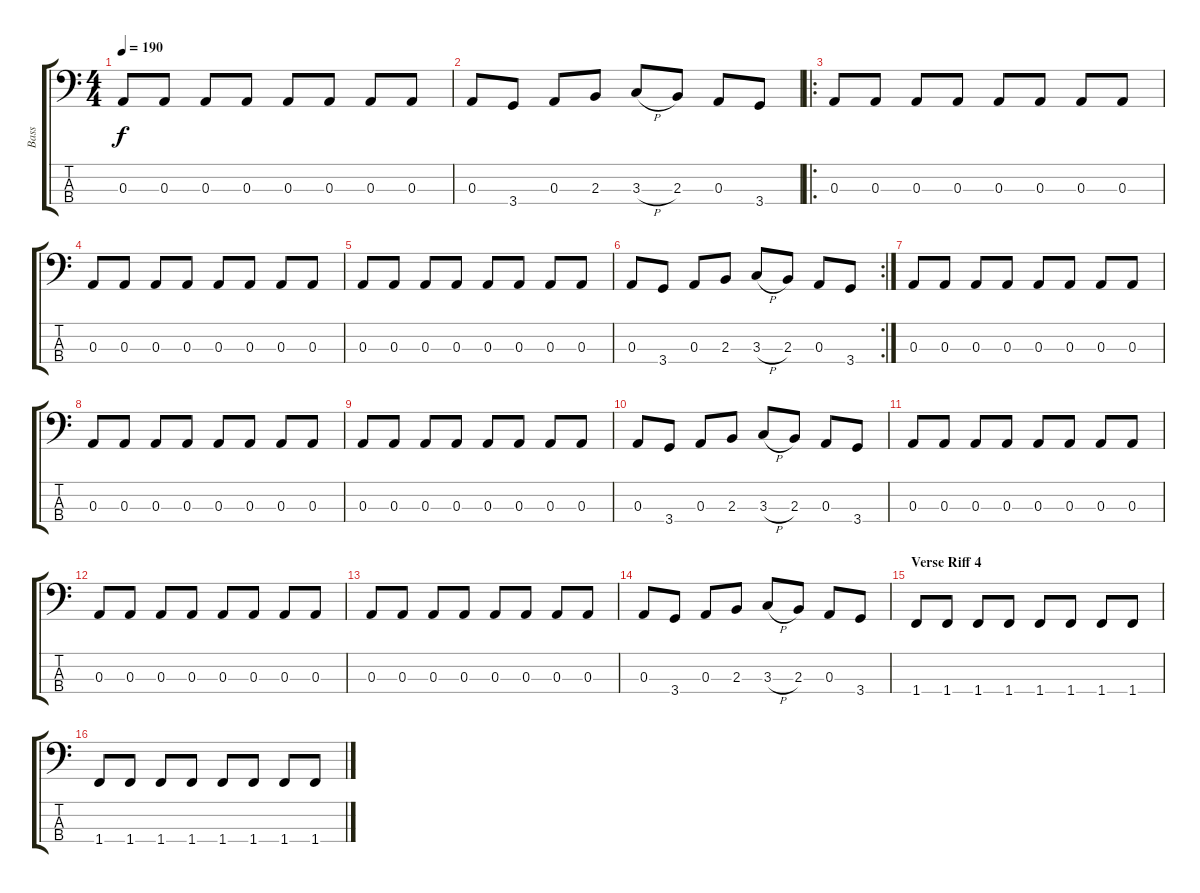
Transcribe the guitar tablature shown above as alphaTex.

\track ("Bass" "Bass") {instrument electricbassfinger}
\staff {score tabs}
\tuning (G2 D2 A1 E1) {hide}
\ts (4 4)
\tempo 190
\clef f4
\ks c
0.3.8{dy f} 0.3.8 0.3.8 0.3.8 0.3.8 0.3.8 0.3.8 0.3.8 |
0.3.8 3.4.8 0.3.8 2.3.8 3.3{h}.8 2.3.8 0.3.8 3.4.8 |
\ro
0.3.8 0.3.8 0.3.8 0.3.8 0.3.8 0.3.8 0.3.8 0.3.8 |
0.3.8 0.3.8 0.3.8 0.3.8 0.3.8 0.3.8 0.3.8 0.3.8 |
0.3.8 0.3.8 0.3.8 0.3.8 0.3.8 0.3.8 0.3.8 0.3.8 |
\rc 2
0.3.8 3.4.8 0.3.8 2.3.8 3.3{h}.8 2.3.8 0.3.8 3.4.8 |
0.3.8 0.3.8 0.3.8 0.3.8 0.3.8 0.3.8 0.3.8 0.3.8 |
0.3.8 0.3.8 0.3.8 0.3.8 0.3.8 0.3.8 0.3.8 0.3.8 |
0.3.8 0.3.8 0.3.8 0.3.8 0.3.8 0.3.8 0.3.8 0.3.8 |
0.3.8 3.4.8 0.3.8 2.3.8 3.3{h}.8 2.3.8 0.3.8 3.4.8 |
0.3.8 0.3.8 0.3.8 0.3.8 0.3.8 0.3.8 0.3.8 0.3.8 |
0.3.8 0.3.8 0.3.8 0.3.8 0.3.8 0.3.8 0.3.8 0.3.8 |
0.3.8 0.3.8 0.3.8 0.3.8 0.3.8 0.3.8 0.3.8 0.3.8 |
0.3.8 3.4.8 0.3.8 2.3.8 3.3{h}.8 2.3.8 0.3.8 3.4.8 |
\section ("" "Verse Riff 4")
1.4.8 1.4.8 1.4.8 1.4.8 1.4.8 1.4.8 1.4.8 1.4.8 |
1.4.8 1.4.8 1.4.8 1.4.8 1.4.8 1.4.8 1.4.8 1.4.8
